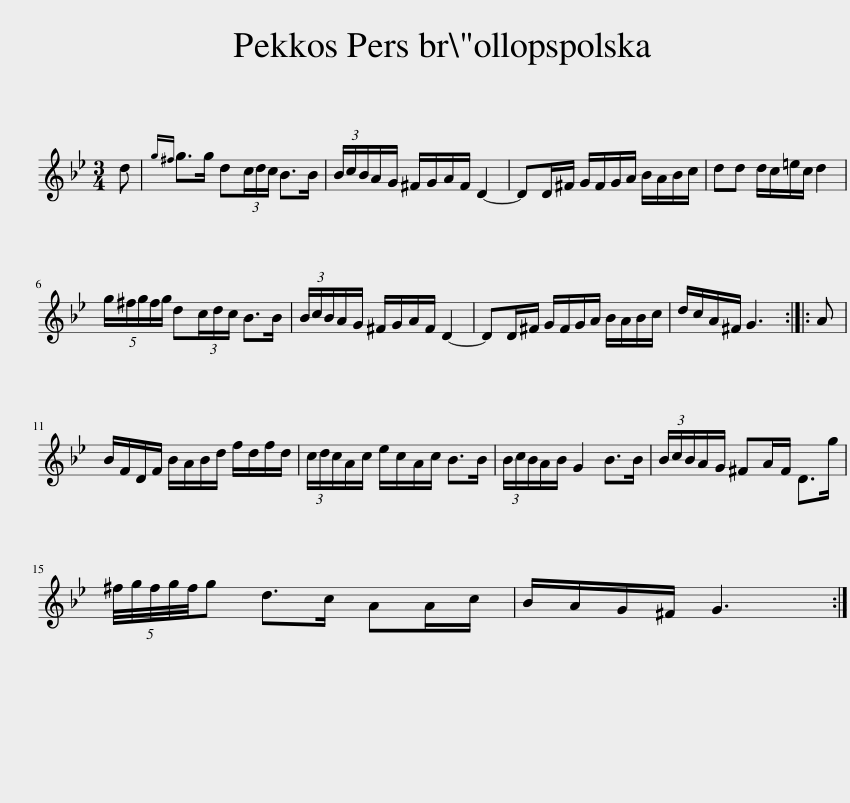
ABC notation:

X:1
L:1/8
M:3/4
I:linebreak $
K:Gmin
V:1 treble
V:1
 d |{g^f} g>g d(3c/d/c/ B>B | (3B/c/B/A/G/ ^F/G/A/F/ D2- | DD/^F/ G/F/G/A/ B/A/B/c/ | dd d/c/=e/c/ d2 |$ %5
 (5:2:5g/^f/g/f/g/ d(3c/d/c/ B>B | (3B/c/B/A/G/ ^F/G/A/F/ D2- | DD/^F/ G/F/G/A/ B/A/B/c/ | d/c/A/^F/ G3 :: A |$ %10
 B/F/D/F/ B/A/B/d/ f/d/f/d/ | (3c/d/c/A/c/ e/c/A/c/ B>B | (3B/c/B/A/B/ G2 B>B | (3B/c/B/A/G/ ^FA/F/ D>g |$ (5:2:5^f/4g/4f/4g/4f/4g d>c AA/c/ | %15
 B/A/G/^F/ G3 :| %16
